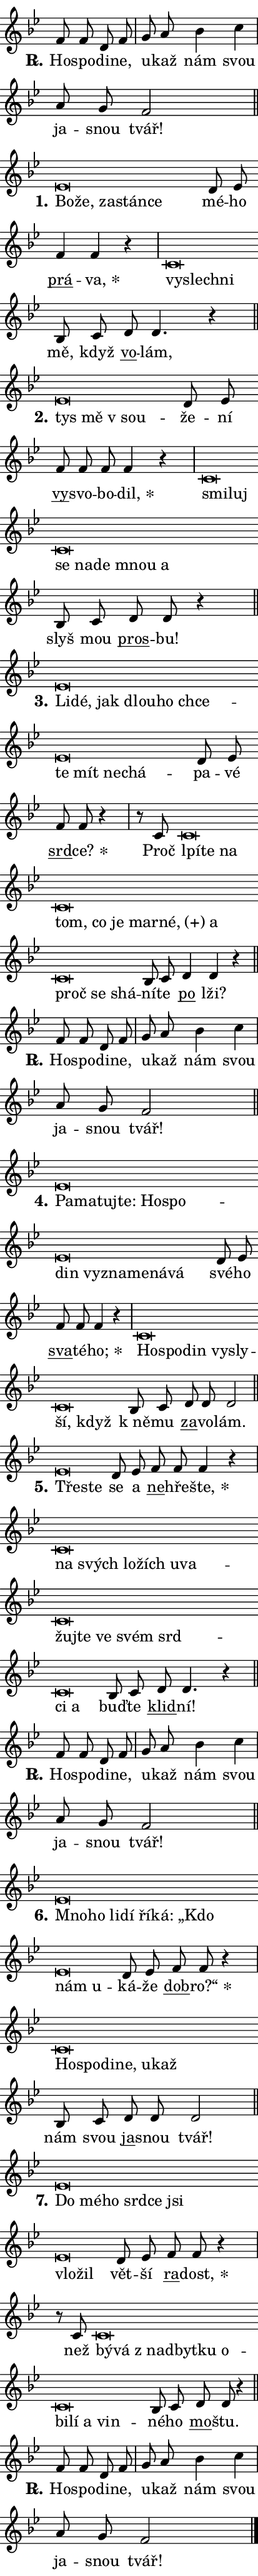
\version "2.22.1"
\header { tagline = "" }
\paper {
  indent = 0\cm
  top-margin = 0\cm
  right-margin = 0\cm
  bottom-margin = 0\cm
  left-margin = 0\cm
  paper-width = 7\cm
  page-breaking = #ly:one-page-breaking
  system-system-spacing.basic-distance = #11
  score-system-spacing.basic-distance = #11
  ragged-last = ##f
}


%% Author: Thomas Morley
%% https://lists.gnu.org/archive/html/lilypond-user/2020-05/msg00002.html
#(define (line-position grob)
"Returns position of @var[grob} in current system:
   @code{'start}, if at first time-step
   @code{'end}, if at last time-step
   @code{'middle} otherwise
"
  (let* ((col (ly:item-get-column grob))
         (ln (ly:grob-object col 'left-neighbor))
         (rn (ly:grob-object col 'right-neighbor))
         (col-to-check-left (if (ly:grob? ln) ln col))
         (col-to-check-right (if (ly:grob? rn) rn col))
         (break-dir-left
           (and
             (ly:grob-property col-to-check-left 'non-musical #f)
             (ly:item-break-dir col-to-check-left)))
         (break-dir-right
           (and
             (ly:grob-property col-to-check-right 'non-musical #f)
             (ly:item-break-dir col-to-check-right))))
        (cond ((eqv? 1 break-dir-left) 'start)
              ((eqv? -1 break-dir-right) 'end)
              (else 'middle))))

#(define (tranparent-at-line-position vctor)
  (lambda (grob)
  "Relying on @code{line-position} select the relevant enry from @var{vctor}.
Used to determine transparency,"
    (case (line-position grob)
      ((end) (not (vector-ref vctor 0)))
      ((middle) (not (vector-ref vctor 1)))
      ((start) (not (vector-ref vctor 2))))))

noteHeadBreakVisibility =
#(define-music-function (break-visibility)(vector?)
"Makes @code{NoteHead}s transparent relying on @var{break-visibility}"
#{
  \override NoteHead.transparent =
    #(tranparent-at-line-position break-visibility)
#})

#(define delete-ledgers-for-transparent-note-heads
  (lambda (grob)
    "Reads whether a @code{NoteHead} is transparent.
If so this @code{NoteHead} is removed from @code{'note-heads} from
@var{grob}, which is supposed to be @code{LedgerLineSpanner}.
As a result ledgers are not printed for this @code{NoteHead}"
    (let* ((nhds-array (ly:grob-object grob 'note-heads))
           (nhds-list
             (if (ly:grob-array? nhds-array)
                 (ly:grob-array->list nhds-array)
                 '()))
           ;; Relies on the transparent-property being done before
           ;; Staff.LedgerLineSpanner.after-line-breaking is executed.
           ;; This is fragile ...
           (to-keep
             (remove
               (lambda (nhd)
                 (ly:grob-property nhd 'transparent #f))
               nhds-list)))
      ;; TODO find a better method to iterate over grob-arrays, similiar
      ;; to filter/remove etc for lists
      ;; For now rebuilt from scratch
      (set! (ly:grob-object grob 'note-heads)  '())
      (for-each
        (lambda (nhd)
          (ly:pointer-group-interface::add-grob grob 'note-heads nhd))
        to-keep))))

hideNotes = {
  \noteHeadBreakVisibility #begin-of-line-visible
}
unHideNotes = {
  \noteHeadBreakVisibility #all-visible
}

% work-around for resetting accidentals
% https://lilypond.org/doc/v2.23/Documentation/notation/displaying-rhythms#unmetered-music
cadenzaMeasure = {
  \cadenzaOff
  \partial 1024 s1024
  \cadenzaOn
}

#(define-markup-command (accent layout props text) (markup?)
  "Underline accented syllable"
  (interpret-markup layout props
    #{\markup \override #'(offset . 4.3) \underline { #text }#}))

responsum = \markup \concat {
  "R" \hspace #-1.05 \path #0.1 #'((moveto 0 0.07) (lineto 0.9 0.8)) \hspace #0.05 "."
}

\layout {
    \context {
        \Staff
        \remove "Time_signature_engraver"
        \override LedgerLineSpanner.after-line-breaking = #delete-ledgers-for-transparent-note-heads
    }
    \context {
        \Voice {
            \override NoteHead.output-attributes = #'((class . "notehead"))
            \override Hairpin.height = #0.55
        }
    }
    \context {
        \Lyrics {
            \override StanzaNumber.output-attributes = #'((class . "stanzanumber"))
            \override LyricSpace.minimum-distance = #0.9
            \override LyricText.font-name = #"TeX Gyre Schola"
            \override LyricText.font-size = 1
            \override StanzaNumber.font-name = #"TeX Gyre Schola Bold"
            \override StanzaNumber.font-size = 1
        }
    }
}

% magnetic-lyrics.ily
%
%   written by
%     Jean Abou Samra <jean@abou-samra.fr>
%     Werner Lemberg <wl@gnu.org>
%
%   adapted by
%     Jiri Hon <jiri.hon@gmail.com>
%
% Version 2022-Apr-15

% https://www.mail-archive.com/lilypond-user@gnu.org/msg149350.html

#(define (Left_hyphen_pointer_engraver context)
   "Collect syllable-hyphen-syllable occurrences in lyrics and store
them in properties.  This engraver only looks to the left.  For
example, if the lyrics input is @code{foo -- bar}, it does the
following.

@itemize @bullet
@item
Set the @code{text} property of the @code{LyricHyphen} grob between
@q{foo} and @q{bar} to @code{foo}.

@item
Set the @code{left-hyphen} property of the @code{LyricText} grob with
text @q{foo} to the @code{LyricHyphen} grob between @q{foo} and
@q{bar}.
@end itemize

Use this auxiliary engraver in combination with the
@code{lyric-@/text::@/apply-@/magnetic-@/offset!} hook."
   (let ((hyphen #f)
         (text #f))
     (make-engraver
      (acknowledgers
       ((lyric-syllable-interface engraver grob source-engraver)
        (set! text grob)))
      (end-acknowledgers
       ((lyric-hyphen-interface engraver grob source-engraver)
        ;(when (not (grob::has-interface grob 'lyric-space-interface))
          (set! hyphen grob)));)
      ((stop-translation-timestep engraver)
       (when (and text hyphen)
         (ly:grob-set-object! text 'left-hyphen hyphen))
       (set! text #f)
       (set! hyphen #f)))))

#(define (lyric-text::apply-magnetic-offset! grob)
   "If the space between two syllables is less than the value in
property @code{LyricText@/.details@/.squash-threshold}, move the right
syllable to the left so that it gets concatenated with the left
syllable.

Use this function as a hook for
@code{LyricText@/.after-@/line-@/breaking} if the
@code{Left_@/hyphen_@/pointer_@/engraver} is active."
   (let ((hyphen (ly:grob-object grob 'left-hyphen #f)))
     (when hyphen
       (let ((left-text (ly:spanner-bound hyphen LEFT)))
         (when (grob::has-interface left-text 'lyric-syllable-interface)
           (let* ((common (ly:grob-common-refpoint grob left-text X))
                  (this-x-ext (ly:grob-extent grob common X))
                  (left-x-ext
                   (begin
                     ;; Trigger magnetism for left-text.
                     (ly:grob-property left-text 'after-line-breaking)
                     (ly:grob-extent left-text common X)))
                  ;; `delta` is the gap width between two syllables.
                  (delta (- (interval-start this-x-ext)
                            (interval-end left-x-ext)))
                  (details (ly:grob-property grob 'details))
                  (threshold (assoc-get 'squash-threshold details 0.2)))
             (when (< delta threshold)
               (let* (;; We have to manipulate the input text so that
                      ;; ligatures crossing syllable boundaries are not
                      ;; disabled.  For languages based on the Latin
                      ;; script this is essentially a beautification.
                      ;; However, for non-Western scripts it can be a
                      ;; necessity.
                      (lt (ly:grob-property left-text 'text))
                      (rt (ly:grob-property grob 'text))
                      (is-space (grob::has-interface hyphen 'lyric-space-interface))
                      (space (if is-space " " ""))
                      (space-markup (grob-interpret-markup grob " "))
                      (space-size (interval-length (ly:stencil-extent space-markup X)))
                      (extra-delta (if is-space space-size 0))
                      ;; Append new syllable.
                      (ltrt-space (if (and (string? lt) (string? rt))
                                (string-append lt space rt)
                                (make-concat-markup (list lt space rt))))
                      ;; Right-align `ltrt` to the right side.
                      (ltrt-space-markup (grob-interpret-markup
                               grob
                               (make-translate-markup
                                (cons (interval-length this-x-ext) 0)
                                (make-right-align-markup ltrt-space)))))
                 (begin
                   ;; Don't print `left-text`.
                   (ly:grob-set-property! left-text 'stencil #f)
                   ;; Set text and stencil (which holds all collected
                   ;; syllables so far) and shift it to the left.
                   (ly:grob-set-property! grob 'text ltrt-space)
                   (ly:grob-set-property! grob 'stencil ltrt-space-markup)
                   (ly:grob-translate-axis! grob (- (- delta extra-delta)) X))))))))))


#(define (lyric-hyphen::displace-bounds-first grob)
   ;; Make very sure this callback isn't triggered too early.
   (let ((left (ly:spanner-bound grob LEFT))
         (right (ly:spanner-bound grob RIGHT)))
     (ly:grob-property left 'after-line-breaking)
     (ly:grob-property right 'after-line-breaking)
     (ly:lyric-hyphen::print grob)))

squashThreshold = #0.4

\layout {
  \context {
    \Lyrics
    \consists #Left_hyphen_pointer_engraver
    \override LyricText.after-line-breaking =
      #lyric-text::apply-magnetic-offset!
    \override LyricHyphen.stencil = #lyric-hyphen::displace-bounds-first
    \override LyricText.details.squash-threshold = \squashThreshold
    \override LyricHyphen.minimum-distance = 0
    \override LyricHyphen.minimum-length = \squashThreshold
  }
}

squash = \override LyricText.details.squash-threshold = 9999
unSquash = \override LyricText.details.squash-threshold = \squashThreshold

left = \override LyricText.self-alignment-X = #LEFT
unLeft = \revert LyricText.self-alignment-X

starOffset = #(lambda (grob) 
                (let ((x_offset (ly:self-alignment-interface::aligned-on-x-parent grob)))
                  (if (= x_offset 0) 0 (+ x_offset 1.2))))

star = #(define-music-function (syllable)(string?)
"Append star separator at the end of a syllable"
#{
  \once \override LyricText.X-offset = #starOffset
  \lyricmode { \markup {
    #syllable
    \override #'((font-name . "TeX Gyre Schola Bold")) \hspace #0.2 \lower #0.65 \larger "*"
  } }
#})

starAccent = #(define-music-function (syllable)(string?)
"Append star separator at the end of a syllable and make accent"
#{
  \once \override LyricText.X-offset = #starOffset
  \lyricmode { \markup {
    \accent #syllable
    \override #'((font-name . "TeX Gyre Schola Bold")) \hspace #0.2 \lower #0.65 \larger "*"
  } }
#})

breath = #(define-music-function (syllable)(string?)
"Append breathing indicator at the end of a syllable"
#{
  \lyricmode { \markup { #syllable "+" } }
#})

optionalBreath = #(define-music-function (syllable)(string?)
"Append optional breathing indicator at the end of a syllable"
#{
  \lyricmode { \markup { #syllable "(+)" } }
#})


\score {
    <<
        \new Voice = "melody" { \cadenzaOn \key bes \major \relative { f'8 f d f \cadenzaMeasure \bar "|" g a bes4 c \cadenzaMeasure \bar "|" a8 g f2 \cadenzaMeasure \bar "||" \break }
\relative { es'\breve*1/16 \hideNotes \breve*1/16 \bar "" \breve*1/16 \bar "" \breve*1/16 \breve*1/16 \bar "" \unHideNotes d8 es \bar "" f4 f r \cadenzaMeasure \bar "|" c\breve*1/16 \hideNotes \breve*1/16 \breve*1/16 \bar "" \unHideNotes bes8 c \bar "" d8 d4. r4 \cadenzaMeasure \bar "||" \break }
\relative { es'\breve*1/16 \hideNotes \breve*1/16 \breve*1/16 \bar "" \unHideNotes d8 es \bar "" f f f f4 r \cadenzaMeasure \bar "|" c\breve*1/16 \hideNotes \breve*1/16 \bar "" \breve*1/16 \bar "" \breve*1/16 \bar "" \breve*1/16 \bar "" \breve*1/16 \breve*1/16 \bar "" \unHideNotes bes8 c \bar "" d8 d r4 \cadenzaMeasure \bar "||" \break }
\relative { es'\breve*1/16 \hideNotes \breve*1/16 \bar "" \breve*1/16 \bar "" \breve*1/16 \bar "" \breve*1/16 \bar "" \breve*1/16 \bar "" \breve*1/16 \bar "" \breve*1/16 \bar "" \breve*1/16 \breve*1/16 \bar "" \unHideNotes d8 es \bar "" f f r4 \cadenzaMeasure \bar "|" r8 c c\breve*1/16 \hideNotes \breve*1/16 \bar "" \breve*1/16 \bar "" \breve*1/16 \bar "" \breve*1/16 \bar "" \breve*1/16 \bar "" \breve*1/16 \bar "" \breve*1/16 \bar "" \breve*1/16 \bar "" \breve*1/16 \bar "" \breve*1/16 \breve*1/16 \bar "" \unHideNotes bes8 c \bar "" d4 d4 r \cadenzaMeasure \bar "||" \break }
\relative { f'8 f d f \cadenzaMeasure \bar "|" g a bes4 c \cadenzaMeasure \bar "|" a8 g f2 \cadenzaMeasure \bar "||" \break }
\relative { es'\breve*1/16 \hideNotes \breve*1/16 \bar "" \breve*1/16 \bar "" \breve*1/16 \bar "" \breve*1/16 \bar "" \breve*1/16 \bar "" \breve*1/16 \bar "" \breve*1/16 \bar "" \breve*1/16 \bar "" \breve*1/16 \bar "" \breve*1/16 \breve*1/16 \bar "" \unHideNotes d8 es \bar "" f f f4 r \cadenzaMeasure \bar "|" c\breve*1/16 \hideNotes \breve*1/16 \bar "" \breve*1/16 \bar "" \breve*1/16 \bar "" \breve*1/16 \bar "" \breve*1/16 \breve*1/16 \bar "" \unHideNotes bes8 c \bar "" d d d2 \cadenzaMeasure \bar "||" \break }
\relative { es'\breve*1/16 \hideNotes \breve*1/16 \bar "" \unHideNotes d8 es \bar "" f f f4 r \cadenzaMeasure \bar "|" c\breve*1/16 \hideNotes \breve*1/16 \bar "" \breve*1/16 \bar "" \breve*1/16 \bar "" \breve*1/16 \bar "" \breve*1/16 \bar "" \breve*1/16 \bar "" \breve*1/16 \bar "" \breve*1/16 \bar "" \breve*1/16 \bar "" \breve*1/16 \bar "" \breve*1/16 \breve*1/16 \bar "" \unHideNotes bes8 c \bar "" d d4. r4 \cadenzaMeasure \bar "||" \break }
\relative { f'8 f d f \cadenzaMeasure \bar "|" g a bes4 c \cadenzaMeasure \bar "|" a8 g f2 \cadenzaMeasure \bar "||" \break }
\relative { es'\breve*1/16 \hideNotes \breve*1/16 \bar "" \breve*1/16 \bar "" \breve*1/16 \bar "" \breve*1/16 \bar "" \breve*1/16 \bar "" \breve*1/16 \bar "" \breve*1/16 \breve*1/16 \bar "" \unHideNotes d8 es \bar "" f f r4 \cadenzaMeasure \bar "|" c\breve*1/16 \hideNotes \breve*1/16 \bar "" \breve*1/16 \bar "" \breve*1/16 \bar "" \breve*1/16 \breve*1/16 \bar "" \unHideNotes bes8 c \bar "" d d d2 \cadenzaMeasure \bar "||" \break }
\relative { es'\breve*1/16 \hideNotes \breve*1/16 \bar "" \breve*1/16 \bar "" \breve*1/16 \bar "" \breve*1/16 \bar "" \breve*1/16 \bar "" \breve*1/16 \breve*1/16 \bar "" \unHideNotes d8 es \bar "" f f r4 \cadenzaMeasure \bar "|" r8 c8 c\breve*1/16 \hideNotes \breve*1/16 \bar "" \breve*1/16 \bar "" \breve*1/16 \bar "" \breve*1/16 \bar "" \breve*1/16 \bar "" \breve*1/16 \bar "" \breve*1/16 \bar "" \breve*1/16 \breve*1/16 \bar "" \unHideNotes bes8 c \bar "" d8 d r4 \cadenzaMeasure \bar "||" \break }
\relative { f'8 f d f \cadenzaMeasure \bar "|" g a bes4 c \cadenzaMeasure \bar "|" a8 g f2 \cadenzaMeasure \bar "||" \break } \bar "|." }
        \new Lyrics \lyricsto "melody" { \lyricmode { \set stanza = \responsum
Ho -- spo -- di -- ne, u -- kaž nám svou ja -- snou tvář!
\set stanza = "1."
\left Bo -- \squash že, za -- stán -- ce \unLeft \unSquash mé -- ho \markup \accent prá -- \star va, \left vy -- \squash slech -- ni \unLeft \unSquash mě, když \markup \accent vo -- lám,
\set stanza = "2."
\left tys \squash mě "v sou" -- \unLeft \unSquash že -- ní \markup \accent vy -- svo -- bo -- \star dil, \left smi -- \squash luj se na -- de mnou a \unLeft \unSquash slyš mou \markup \accent pros -- bu!
\set stanza = "3."
\left Li -- \squash dé, jak dlou -- ho chce -- te mít ne -- chá -- \unLeft \unSquash pa -- vé \markup \accent srd -- \star ce? Proč \left lpí -- \squash te na tom, co je mar -- \optionalBreath né, a proč se shá -- \unLeft \unSquash ní -- te \markup \accent po lži?
\set stanza = \responsum
Ho -- spo -- di -- ne, u -- kaž nám svou ja -- snou tvář!
\set stanza = "4."
\left Pa -- \squash ma -- tuj -- te: Ho -- spo -- din vy -- zna -- me -- ná -- vá \unLeft \unSquash své -- ho \markup \accent sva -- té -- \star ho; \left Ho -- \squash spo -- din vy -- sly -- ší, když \unLeft \unSquash "k ně" -- mu \markup \accent za -- vo -- lám.
\set stanza = "5."
\left Tře -- \squash ste \unLeft \unSquash se a \markup \accent ne -- hře -- \star šte, \left na \squash svých lo -- žích u -- va -- žuj -- te ve svém srd -- ci a \unLeft \unSquash buď -- te \markup \accent klid -- ní!
\set stanza = \responsum
Ho -- spo -- di -- ne, u -- kaž nám svou ja -- snou tvář!
\set stanza = "6."
\left Mno -- \squash ho li -- dí ří -- ká: „Kdo nám u -- \unLeft \unSquash ká -- že \markup \accent dob -- \star ro?“ \left Ho -- \squash spo -- di -- ne, u -- kaž \unLeft \unSquash nám svou \markup \accent ja -- snou tvář!
\set stanza = "7."
\left Do \squash mé -- ho srd -- ce jsi vlo -- žil \unLeft \unSquash vět -- ší \markup \accent ra -- \star dost, než \left bý -- \squash vá "z nad" -- byt -- ku o -- bi -- lí a vin -- \unLeft \unSquash né -- ho \markup \accent mo -- štu.
\set stanza = \responsum
Ho -- spo -- di -- ne, u -- kaž nám svou ja -- snou tvář! } }
    >>
    \layout {}
}
